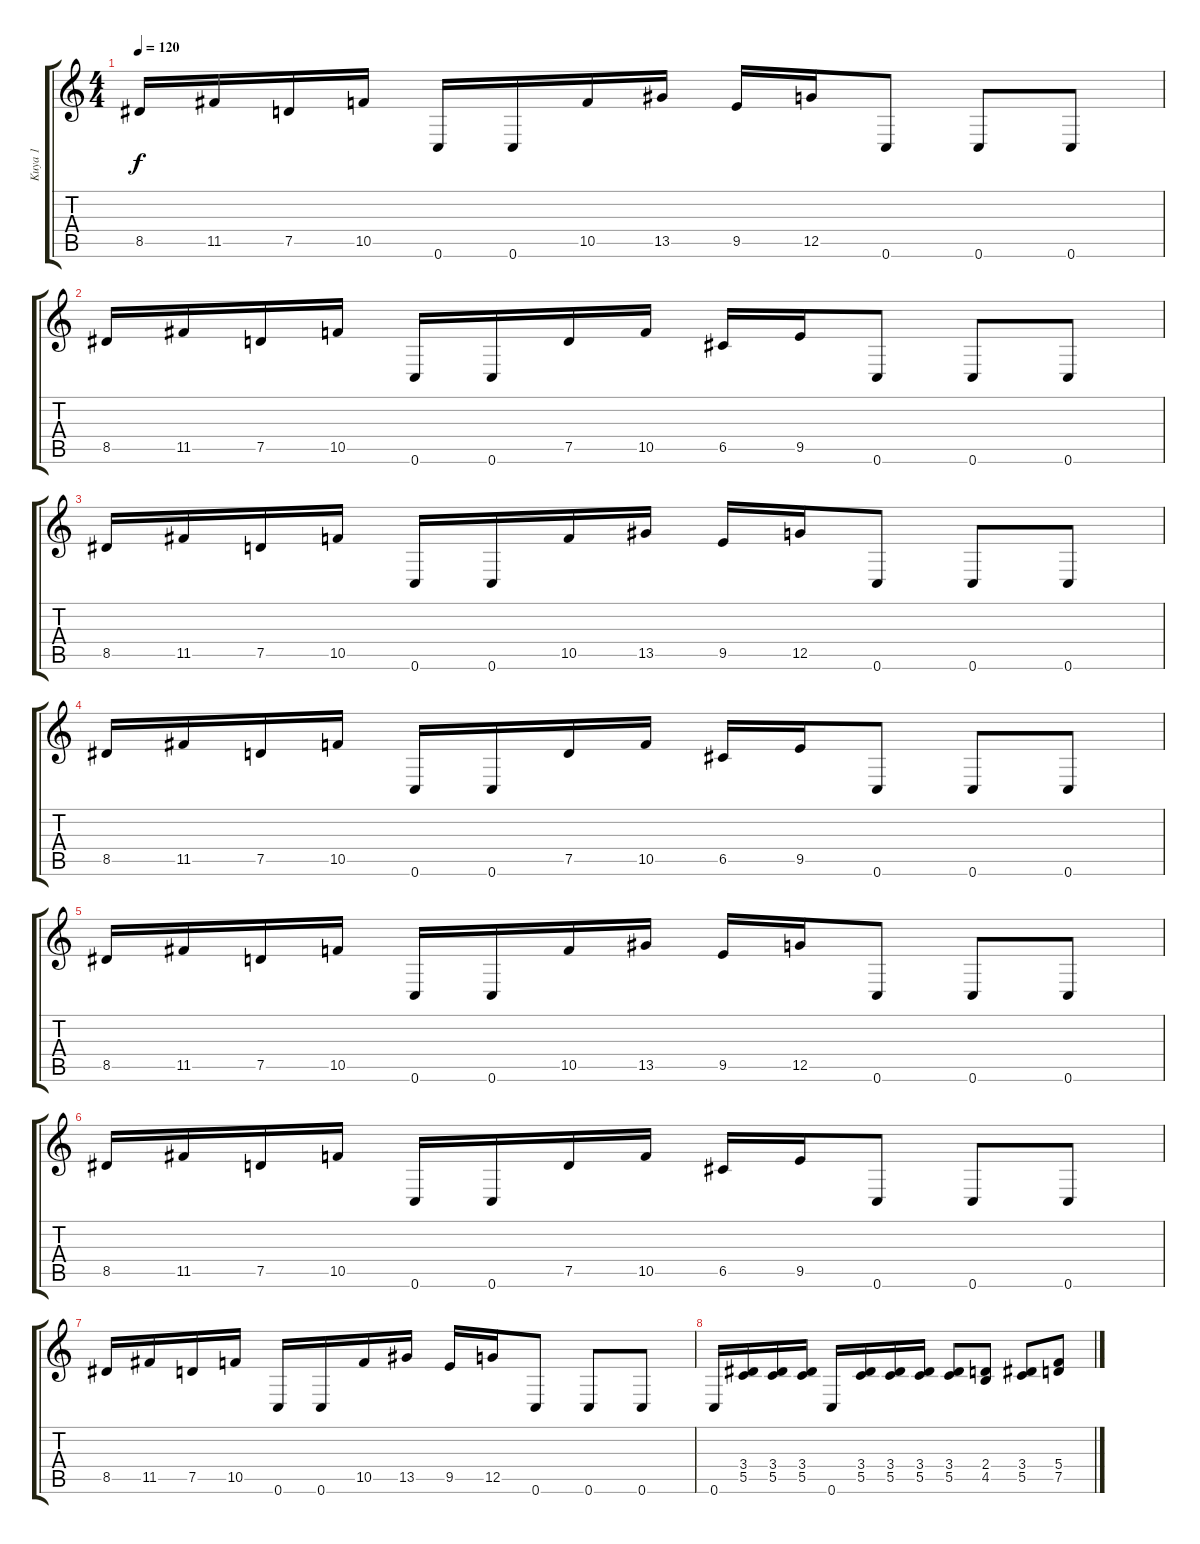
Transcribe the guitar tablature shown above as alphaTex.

\track ("Kuya 1" "Kuya 1") {instrument distortionguitar}
\staff {score tabs}
\tuning (D4 A3 F3 C3 G2 C2) {hide}
\ts (4 4)
\tempo 120
\clef g2
\ks c
8.5.16{dy f} 11.5.16 7.5.16 10.5.16 0.6.16 0.6.16 10.5.16 13.5.16 9.5.16 12.5.16 0.6.8 0.6.8 0.6.8 |
8.5.16 11.5.16 7.5.16 10.5.16 0.6.16 0.6.16 7.5.16 10.5.16 6.5.16 9.5.16 0.6.8 0.6.8 0.6.8 |
8.5.16 11.5.16 7.5.16 10.5.16 0.6.16 0.6.16 10.5.16 13.5.16 9.5.16 12.5.16 0.6.8 0.6.8 0.6.8 |
8.5.16 11.5.16 7.5.16 10.5.16 0.6.16 0.6.16 7.5.16 10.5.16 6.5.16 9.5.16 0.6.8 0.6.8 0.6.8 |
8.5.16 11.5.16 7.5.16 10.5.16 0.6.16 0.6.16 10.5.16 13.5.16 9.5.16 12.5.16 0.6.8 0.6.8 0.6.8 |
8.5.16 11.5.16 7.5.16 10.5.16 0.6.16 0.6.16 7.5.16 10.5.16 6.5.16 9.5.16 0.6.8 0.6.8 0.6.8 |
8.5.16 11.5.16 7.5.16 10.5.16 0.6.16 0.6.16 10.5.16 13.5.16 9.5.16 12.5.16 0.6.8 0.6.8 0.6.8 |
0.6.16 (3.4 5.5).16 (3.4 5.5).16 (3.4 5.5).16 0.6.16 (3.4 5.5).16 (3.4 5.5).16 (3.4 5.5).16 (3.4 5.5).8 (2.4 4.5).8 (3.4 5.5).8 (5.4 7.5).8
